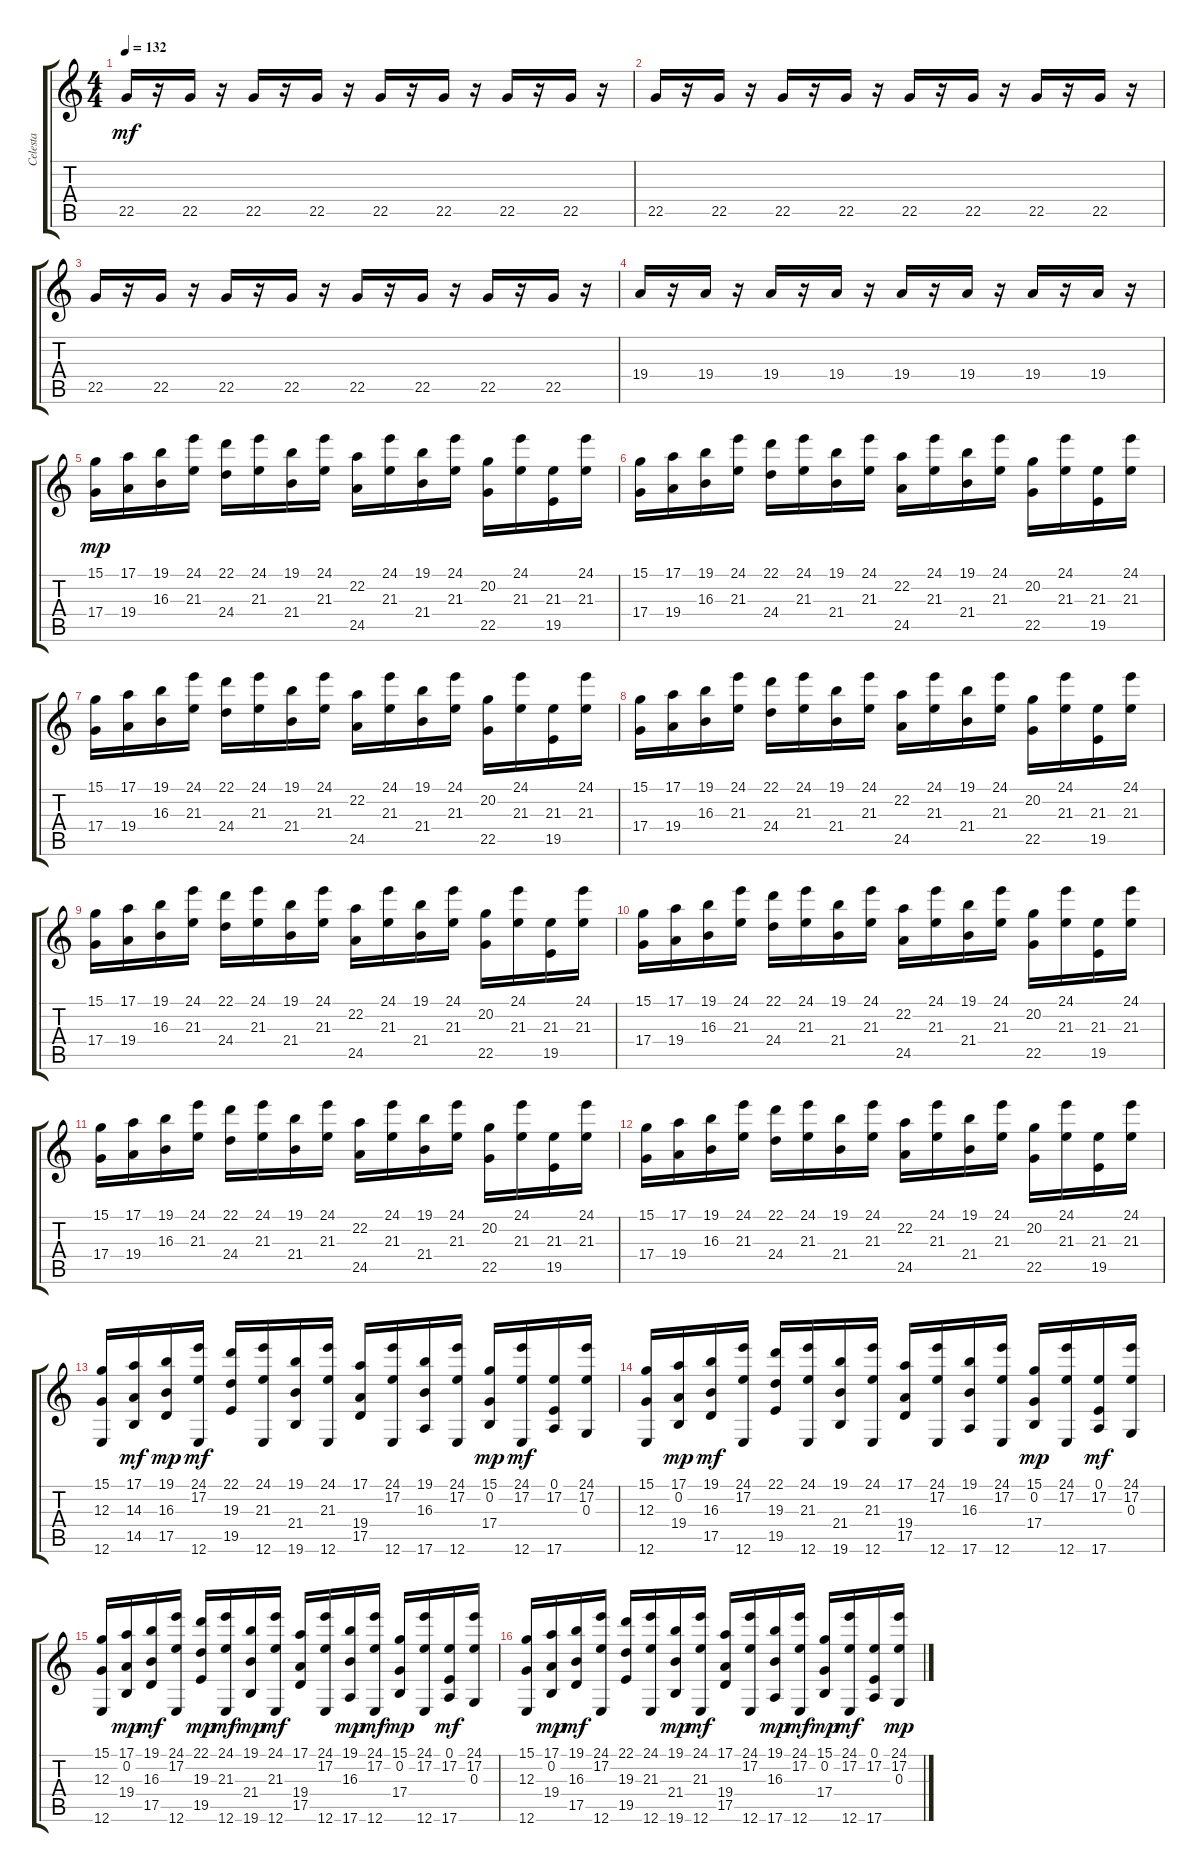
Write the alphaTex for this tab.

\track ("Celesta" "Celesta") {instrument celesta}
\staff {score tabs}
\tuning (E4 B3 G3 D3 A2 E2) {hide}
\ts (4 4)
\tempo 132
\clef g2
\ks c
22.5.16{dy mf} r.16 22.5.16 r.16 22.5.16 r.16 22.5.16 r.16 22.5.16 r.16 22.5.16 r.16 22.5.16 r.16 22.5.16 r.16 |
22.5.16 r.16 22.5.16 r.16 22.5.16 r.16 22.5.16 r.16 22.5.16 r.16 22.5.16 r.16 22.5.16 r.16 22.5.16 r.16 |
22.5.16 r.16 22.5.16 r.16 22.5.16 r.16 22.5.16 r.16 22.5.16 r.16 22.5.16 r.16 22.5.16 r.16 22.5.16 r.16 |
19.4.16 r.16 19.4.16 r.16 19.4.16 r.16 19.4.16 r.16 19.4.16 r.16 19.4.16 r.16 19.4.16 r.16 19.4.16 r.16 |
(15.1 17.4).16{dy mp} (17.1 19.4).16 (19.1 16.3).16 (24.1 21.3).16 (22.1 24.4).16 (24.1 21.3).16 (19.1 21.4).16 (24.1 21.3).16 (22.2 24.5).16 (24.1 21.3).16 (19.1 21.4).16 (24.1 21.3).16 (20.2 22.5).16 (24.1 21.3).16 (21.3 19.5).16 (24.1 21.3).16 |
(15.1 17.4).16 (17.1 19.4).16 (19.1 16.3).16 (24.1 21.3).16 (22.1 24.4).16 (24.1 21.3).16 (19.1 21.4).16 (24.1 21.3).16 (22.2 24.5).16 (24.1 21.3).16 (19.1 21.4).16 (24.1 21.3).16 (20.2 22.5).16 (24.1 21.3).16 (21.3 19.5).16 (24.1 21.3).16 |
(15.1 17.4).16 (17.1 19.4).16 (19.1 16.3).16 (24.1 21.3).16 (22.1 24.4).16 (24.1 21.3).16 (19.1 21.4).16 (24.1 21.3).16 (22.2 24.5).16 (24.1 21.3).16 (19.1 21.4).16 (24.1 21.3).16 (20.2 22.5).16 (24.1 21.3).16 (21.3 19.5).16 (24.1 21.3).16 |
(15.1 17.4).16 (17.1 19.4).16 (19.1 16.3).16 (24.1 21.3).16 (22.1 24.4).16 (24.1 21.3).16 (19.1 21.4).16 (24.1 21.3).16 (22.2 24.5).16 (24.1 21.3).16 (19.1 21.4).16 (24.1 21.3).16 (20.2 22.5).16 (24.1 21.3).16 (21.3 19.5).16 (24.1 21.3).16 |
(15.1 17.4).16 (17.1 19.4).16 (19.1 16.3).16 (24.1 21.3).16 (22.1 24.4).16 (24.1 21.3).16 (19.1 21.4).16 (24.1 21.3).16 (22.2 24.5).16 (24.1 21.3).16 (19.1 21.4).16 (24.1 21.3).16 (20.2 22.5).16 (24.1 21.3).16 (21.3 19.5).16 (24.1 21.3).16 |
(15.1 17.4).16 (17.1 19.4).16 (19.1 16.3).16 (24.1 21.3).16 (22.1 24.4).16 (24.1 21.3).16 (19.1 21.4).16 (24.1 21.3).16 (22.2 24.5).16 (24.1 21.3).16 (19.1 21.4).16 (24.1 21.3).16 (20.2 22.5).16 (24.1 21.3).16 (21.3 19.5).16 (24.1 21.3).16 |
(15.1 17.4).16 (17.1 19.4).16 (19.1 16.3).16 (24.1 21.3).16 (22.1 24.4).16 (24.1 21.3).16 (19.1 21.4).16 (24.1 21.3).16 (22.2 24.5).16 (24.1 21.3).16 (19.1 21.4).16 (24.1 21.3).16 (20.2 22.5).16 (24.1 21.3).16 (21.3 19.5).16 (24.1 21.3).16 |
(15.1 17.4).16 (17.1 19.4).16 (19.1 16.3).16 (24.1 21.3).16 (22.1 24.4).16 (24.1 21.3).16 (19.1 21.4).16 (24.1 21.3).16 (22.2 24.5).16 (24.1 21.3).16 (19.1 21.4).16 (24.1 21.3).16 (20.2 22.5).16 (24.1 21.3).16 (21.3 19.5).16 (24.1 21.3).16 |
(15.1 12.3 12.6).16 (17.1 14.3 14.5).16{dy mf} (19.1 16.3 17.5).16{dy mp} (24.1 17.2 12.6).16{dy mf} (22.1 19.3 19.5).16 (24.1 21.3 12.6).16 (19.1 21.4 19.6).16 (24.1 21.3 12.6).16 (17.1 19.4 17.5).16 (24.1 17.2 12.6).16 (19.1 16.3 17.6).16 (24.1 17.2 12.6).16 (15.1 0.2 17.4).16{dy mp} (24.1 17.2 12.6).16{dy mf} (0.1 17.2 17.6).16 (24.1 17.2 0.3).16 |
(15.1 12.3 12.6).16 (17.1 0.2 19.4).16{dy mp} (19.1 16.3 17.5).16{dy mf} (24.1 17.2 12.6).16 (22.1 19.3 19.5).16 (24.1 21.3 12.6).16 (19.1 21.4 19.6).16 (24.1 21.3 12.6).16 (17.1 19.4 17.5).16 (24.1 17.2 12.6).16 (19.1 16.3 17.6).16 (24.1 17.2 12.6).16 (15.1 0.2 17.4).16{dy mp} (24.1 17.2 12.6).16 (0.1 17.2 17.6).16{dy mf} (24.1 17.2 0.3).16 |
(15.1 12.3 12.6).16 (17.1 0.2 19.4).16{dy mp} (19.1 16.3 17.5).16{dy mf} (24.1 17.2 12.6).16 (22.1 19.3 19.5).16{dy mp} (24.1 21.3 12.6).16{dy mf} (19.1 21.4 19.6).16{dy mp} (24.1 21.3 12.6).16{dy mf} (17.1 19.4 17.5).16 (24.1 17.2 12.6).16 (19.1 16.3 17.6).16{dy mp} (24.1 17.2 12.6).16{dy mf} (15.1 0.2 17.4).16{dy mp} (24.1 17.2 12.6).16 (0.1 17.2 17.6).16{dy mf} (24.1 17.2 0.3).16 |
(15.1 12.3 12.6).16 (17.1 0.2 19.4).16{dy mp} (19.1 16.3 17.5).16{dy mf} (24.1 17.2 12.6).16 (22.1 19.3 19.5).16 (24.1 21.3 12.6).16 (19.1 21.4 19.6).16{dy mp} (24.1 21.3 12.6).16{dy mf} (17.1 19.4 17.5).16 (24.1 17.2 12.6).16 (19.1 16.3 17.6).16{dy mp} (24.1 17.2 12.6).16{dy mf} (15.1 0.2 17.4).16{dy mp} (24.1 17.2 12.6).16{dy mf} (0.1 17.2 17.6).16 (24.1 17.2 0.3).16{dy mp}
